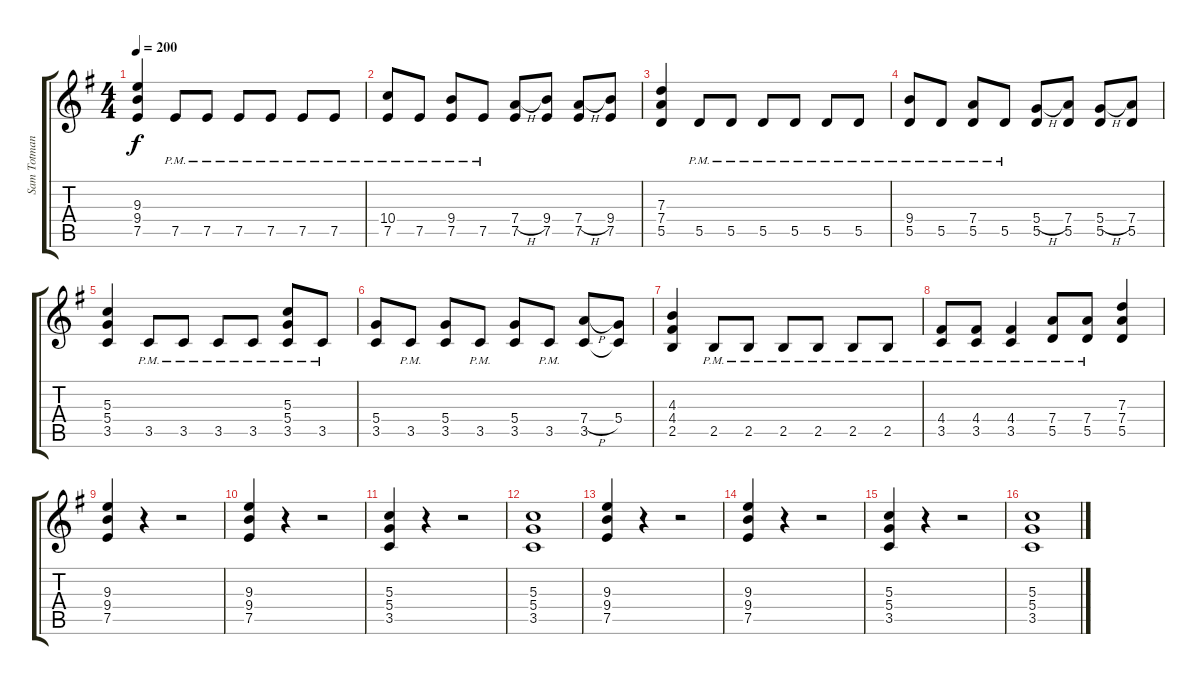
\track ("Sam Totman" "Sam Totman") {instrument distortionguitar}
\staff {score tabs}
\tuning (E4 B3 G3 D3 A2 E2) {hide}
\ts (4 4)
\tempo 200
\clef g2
\ks g
(9.3 9.4 7.5).4{dy f} 7.5{pm}.8 7.5{pm}.8 7.5{pm}.8 7.5{pm}.8 7.5{pm}.8 7.5{pm}.8 |
(10.4{pm} 7.5{pm}).8 7.5{pm}.8 (9.4{pm} 7.5{pm}).8 7.5{pm}.8 (7.4{h} 7.5).8 (9.4 7.5).8 (7.4{h} 7.5).8 (9.4 7.5).8 |
(7.3 7.4 5.5).4 5.5{pm}.8 5.5{pm}.8 5.5{pm}.8 5.5{pm}.8 5.5{pm}.8 5.5{pm}.8 |
(9.4{pm} 5.5{pm}).8 5.5{pm}.8 (7.4{pm} 5.5{pm}).8 5.5{pm}.8 (5.4{h} 5.5).8 (7.4 5.5).8 (5.4{h} 5.5).8 (7.4 5.5).8 |
(5.3 5.4 3.5).4 3.5{pm}.8 3.5{pm}.8 3.5{pm}.8 3.5{pm}.8 (5.3{pm} 5.4{pm} 3.5{pm}).8 3.5{pm}.8 |
(5.4 3.5).8 3.5{pm}.8 (5.4 3.5).8 3.5{pm}.8 (5.4 3.5).8 3.5{pm}.8 (7.4{h} 3.5).8 (5.4 3.5{t}).8 |
(4.3 4.4 2.5).4 2.5{pm}.8 2.5{pm}.8 2.5{pm}.8 2.5{pm}.8 2.5{pm}.8 2.5{pm}.8 |
(4.4{pm} 3.5{pm}).8 (4.4{pm} 3.5{pm}).8 (4.4{pm} 3.5{pm}).4 (7.4{pm} 5.5{pm}).8 (7.4{pm} 5.5{pm}).8 (7.3 7.4 5.5).4 |
(9.3 9.4 7.5).4 r.4 r.2 |
(9.3 9.4 7.5).4 r.4 r.2 |
(5.3 5.4 3.5).4 r.4 r.2 |
(5.3 5.4 3.5).1 |
(9.3 9.4 7.5).4 r.4 r.2 |
(9.3 9.4 7.5).4 r.4 r.2 |
(5.3 5.4 3.5).4 r.4 r.2 |
(5.3 5.4 3.5).1
